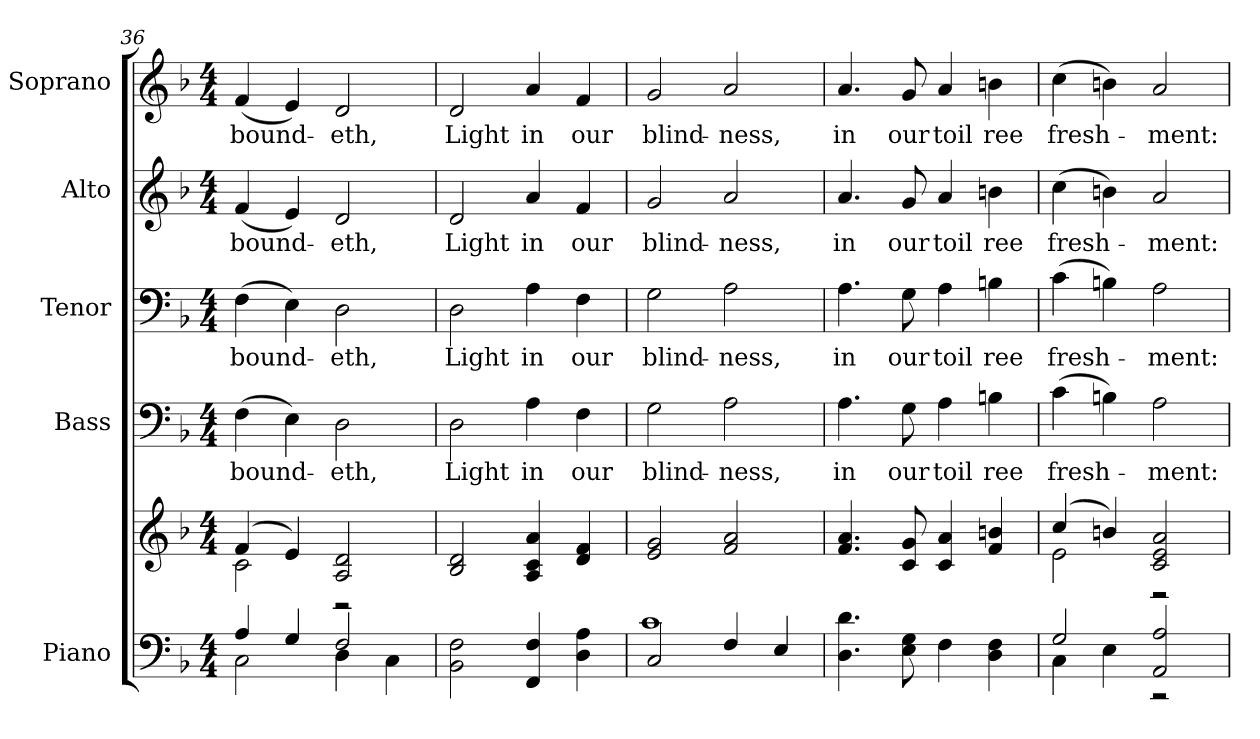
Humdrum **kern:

**kern	**kern	**kern	**text	**kern	**text	**kern	**text	**kern	**text
*part5	*part5	*part4	*part4	*part3	*part3	*part2	*part2	*part1	*part1
*staff6	*staff5	*staff4	*staff4	*staff3	*staff3	*staff2	*staff2	*staff1	*staff1
*I"Piano	*	*I"Bass	*	*I"Tenor	*	*I"Alto	*	*I"Soprano	*
*I'Pno.	*	*I'B.	*	*I'T.	*	*I'A.	*	*I'S.	*
*clefF4	*clefG2	*clefF4	*	*clefF4	*	*clefG2	*	*clefG2	*
*k[b-]	*k[b-]	*k[b-]	*	*k[b-]	*	*k[b-]	*	*k[b-]	*
*F:	*F:	*F:	*	*F:	*	*F:	*	*F:	*
*M4/4	*M4/4	*M4/4	*	*M4/4	*	*M4/4	*	*M4/4	*
=36	=36	=36	=36	=36	=36	=36	=36	=36	=36
*^	*^	*	*	*	*	*	*	*	*
!	!	!	!	!	!LO:LY:b:color=#000000	!	!	!	!	!	!
!	!	!	!	!	!	!	!LO:LY:b:color=#000000	!	!	!	!
!	!	!	!	!	!	!	!	!	!LO:LY:b:color=#000000	!	!
!	!	!	!	!	!	!	!	!	!	!	!LO:LY:b:color=#000000
4Ai/	2Ci\	(4fi/	2ci\	(4Fi\	-bound-	(4Fi\	-bound-	(4fi/	-bound-	(4fi/	-bound-
4Gi/	.	4ei/)	.	4Ei\)	.	4Ei\)	.	4ei/)	.	4ei/)	.
!	!	!	!	!	!LO:LY:b:color=#000000	!	!	!	!	!	!
!	!	!	!	!	!	!	!LO:LY:b:color=#000000	!	!	!	!
!	!	!	!	!	!	!	!	!	!LO:LY:b:color=#000000	!	!
!	!	!	!	!	!	!	!	!	!	!	!LO:LY:b:color=#000000
2Fi/	4Di\	2Ai/ 2di	2r	2Di\	-eth,	2Di\	-eth,	2di/	-eth,	2di/	-eth,
.	4Ci\	.	.	.	.	.	.	.	.	.	.
*v	*v	*	*	*	*	*	*	*	*	*	*
*	*v	*v	*	*	*	*	*	*	*	*
=37	=37	=37	=37	=37	=37	=37	=37	=37	=37
*^	*	*	*	*	*	*	*	*	*
!	!	!	!	!LO:LY:b:color=#000000	!	!	!	!	!	!
*v	*v	*	*	*	*	*	*	*	*	*
*^	*	*	*	*	*	*	*	*	*
!	!	!	!	!	!	!LO:LY:b:color=#000000	!	!	!	!
*v	*v	*	*	*	*	*	*	*	*	*
*^	*	*	*	*	*	*	*	*	*
!	!	!	!	!	!	!	!	!LO:LY:b:color=#000000	!	!
*v	*v	*	*	*	*	*	*	*	*	*
*^	*	*	*	*	*	*	*	*	*
!	!	!	!	!	!	!	!	!	!	!LO:LY:b:color=#000000
*v	*v	*	*	*	*	*	*	*	*	*
2BB-i\ 2Fi	2B-i/ 2di	2Di\	Light	2Di\	Light	2di/	Light	2di/	Light
!	!	!	!LO:LY:b:color=#000000	!	!	!	!	!	!
!	!	!	!	!	!LO:LY:b:color=#000000	!	!	!	!
!	!	!	!	!	!	!	!LO:LY:b:color=#000000	!	!
!	!	!	!	!	!	!	!	!	!LO:LY:b:color=#000000
4FFi/ 4Fi	4Ai/ 4ci 4ai	4Ai\	in	4Ai\	in	4ai/	in	4ai/	in
!	!	!	!LO:LY:b:color=#000000	!	!	!	!	!	!
!	!	!	!	!	!LO:LY:b:color=#000000	!	!	!	!
!	!	!	!	!	!	!	!LO:LY:b:color=#000000	!	!
!	!	!	!	!	!	!	!	!	!LO:LY:b:color=#000000
4Di\ 4Ai	4di/ 4fi	4Fi\	our	4Fi\	our	4fi/	our	4fi/	our
!!LO:PB:g=z
=38	=38	=38	=38	=38	=38	=38	=38	=38	=38
*^	*	*	*	*	*	*	*	*	*
!	!	!	!	!LO:LY:b:color=#000000	!	!	!	!	!	!
!	!	!	!	!	!	!LO:LY:b:color=#000000	!	!	!	!
!	!	!	!	!	!	!	!	!LO:LY:b:color=#000000	!	!
!	!	!	!	!	!	!	!	!	!	!LO:LY:b:color=#000000
2Ci/	1ci	2ei/ 2gi	2Gi\	blind-	2Gi\	blind-	2gi/	blind-	2gi/	blind-
!	!	!	!	!LO:LY:b:color=#000000	!	!	!	!	!	!
!	!	!	!	!	!	!LO:LY:b:color=#000000	!	!	!	!
!	!	!	!	!	!	!	!	!LO:LY:b:color=#000000	!	!
!	!	!	!	!	!	!	!	!	!	!LO:LY:b:color=#000000
4Fi/	.	2fi/ 2ai	2Ai\	-ness,	2Ai\	-ness,	2ai/	-ness,	2ai/	-ness,
4Ei/	.	.	.	.	.	.	.	.	.	.
*v	*v	*	*	*	*	*	*	*	*	*
=39	=39	=39	=39	=39	=39	=39	=39	=39	=39
!	!	!	!LO:LY:b:color=#000000	!	!	!	!	!	!
!	!	!	!	!	!LO:LY:b:color=#000000	!	!	!	!
!	!	!	!	!	!	!	!LO:LY:b:color=#000000	!	!
!	!	!	!	!	!	!	!	!	!LO:LY:b:color=#000000
4.Di\ 4.di	4.fi/ 4.ai	4.Ai\	in	4.Ai\	in	4.ai/	in	4.ai/	in
!	!	!	!LO:LY:b:color=#000000	!	!	!	!	!	!
!	!	!	!	!	!LO:LY:b:color=#000000	!	!	!	!
!	!	!	!	!	!	!	!LO:LY:b:color=#000000	!	!
!	!	!	!	!	!	!	!	!	!LO:LY:b:color=#000000
8Ei\ 8Gi	8ci/ 8gi	8Gi\	our	8Gi\	our	8gi/	our	8gi/	our
!	!	!	!LO:LY:b:color=#000000	!	!	!	!	!	!
!	!	!	!	!	!LO:LY:b:color=#000000	!	!	!	!
!	!	!	!	!	!	!	!LO:LY:b:color=#000000	!	!
!	!	!	!	!	!	!	!	!	!LO:LY:b:color=#000000
4Fi\	4ci/ 4ai	4Ai\	toil	4Ai\	toil	4ai/	toil	4ai/	toil
!	!	!	!LO:LY:b:color=#000000	!	!	!	!	!	!
!	!	!	!	!	!LO:LY:b:color=#000000	!	!	!	!
!	!	!	!	!	!	!	!LO:LY:b:color=#000000	!	!
!	!	!	!	!	!	!	!	!	!LO:LY:b:color=#000000
4Di\ 4Fi	4fi/ 4bni	4Bni\	ree	4Bni\	ree	4bni\	ree	4bni\	ree
=40	=40	=40	=40	=40	=40	=40	=40	=40	=40
*^	*^	*	*	*	*	*	*	*	*
!	!	!	!	!	!LO:LY:b:color=#000000	!	!	!	!	!	!
!	!	!	!	!	!	!	!LO:LY:b:color=#000000	!	!	!	!
!	!	!	!	!	!	!	!	!	!LO:LY:b:color=#000000	!	!
!	!	!	!	!	!	!	!	!	!	!	!LO:LY:b:color=#000000
2Gi/	4Ci\	(4cci/	2ei\	(4ci\	fresh-	(4ci\	fresh-	(4cci\	fresh-	(4cci\	fresh-
.	4Ei\	4bni/)	.	4Bni\)	.	4Bni\)	.	4bni\)	.	4bni\)	.
!	!	!	!	!	!LO:LY:b:color=#000000	!	!	!	!	!	!
!	!	!	!	!	!	!	!LO:LY:b:color=#000000	!	!	!	!
!	!	!	!	!	!	!	!	!	!LO:LY:b:color=#000000	!	!
!	!	!	!	!	!	!	!	!	!	!	!LO:LY:b:color=#000000
2AAi/ 2Ai	2r	2ci/ 2ei 2ai	2r	2Ai\	-ment:	2Ai\	-ment:	2ai/	-ment:	2ai/	-ment:
*v	*v	*	*	*	*	*	*	*	*	*	*
*	*v	*v	*	*	*	*	*	*	*	*
=	=	=	=	=	=	=	=	=	=
*-	*-	*-	*-	*-	*-	*-	*-	*-	*-
